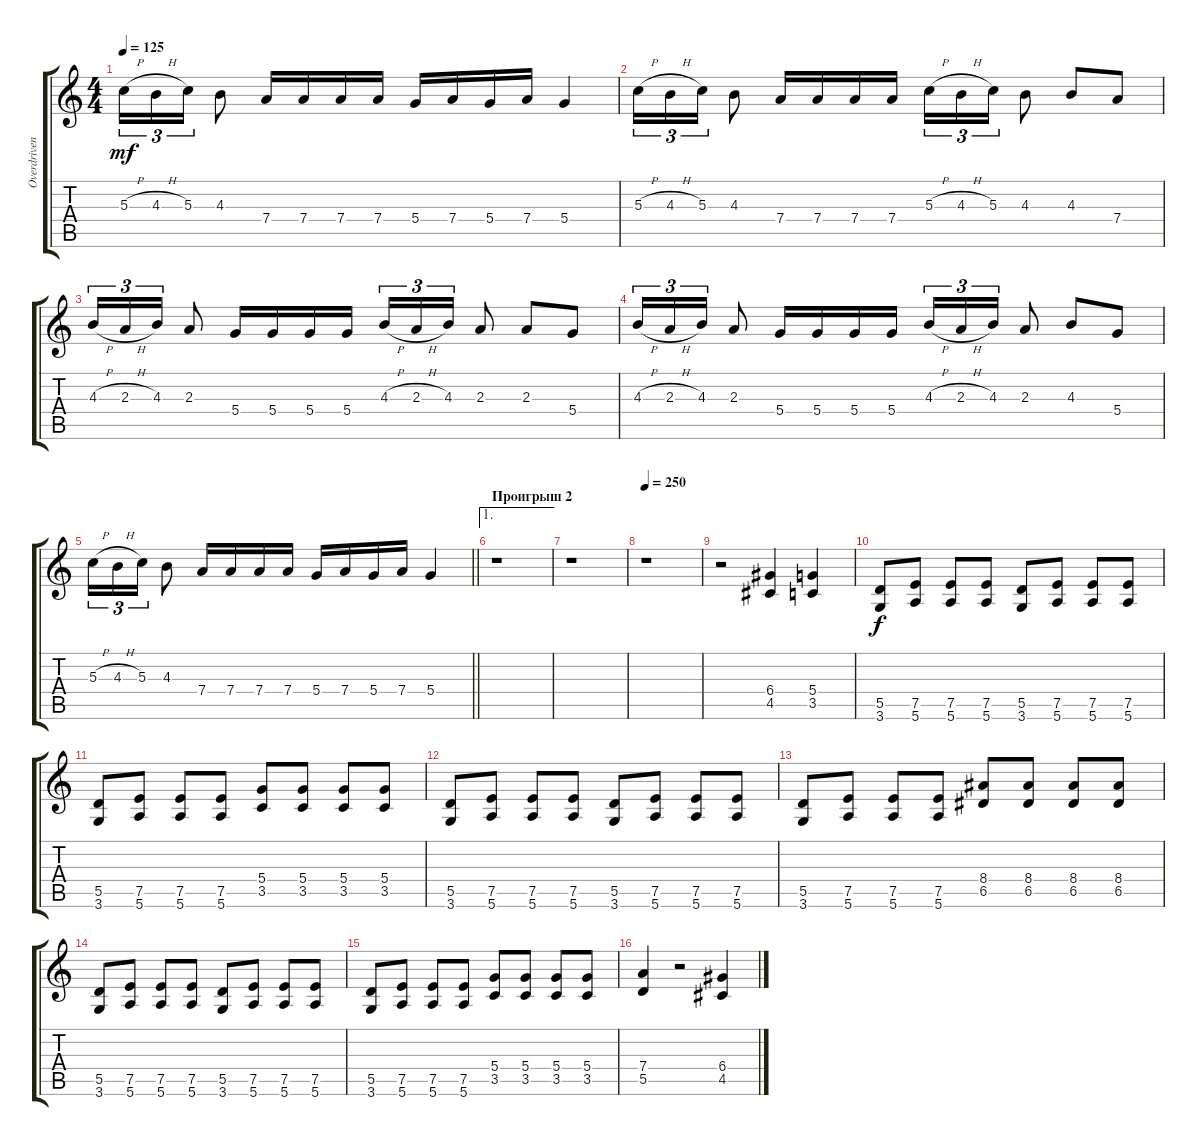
\track ("Overdriven" "Overdriven") {instrument electricguitarclean}
\staff {score tabs}
\tuning (E4 B3 G3 D3 A2 E2) {hide}
\ts (4 4)
\tempo 125
\clef g2
\ks c
5.3{h}.16{tu (3 2) dy mf} 4.3{h}.16{tu (3 2)} 5.3.16{tu (3 2)} 4.3.8 7.4.16 7.4.16 7.4.16 7.4.16 5.4.16 7.4.16 5.4.16 7.4.16 5.4.4 |
5.3{h}.16{tu (3 2)} 4.3{h}.16{tu (3 2)} 5.3.16{tu (3 2)} 4.3.8 7.4.16 7.4.16 7.4.16 7.4.16 5.3{h}.16{tu (3 2)} 4.3{h}.16{tu (3 2)} 5.3.16{tu (3 2)} 4.3.8 4.3.8 7.4.8 |
4.3{h}.16{tu (3 2)} 2.3{h}.16{tu (3 2)} 4.3.16{tu (3 2)} 2.3.8 5.4.16 5.4.16 5.4.16 5.4.16 4.3{h}.16{tu (3 2)} 2.3{h}.16{tu (3 2)} 4.3.16{tu (3 2)} 2.3.8 2.3.8 5.4.8 |
4.3{h}.16{tu (3 2)} 2.3{h}.16{tu (3 2)} 4.3.16{tu (3 2)} 2.3.8 5.4.16 5.4.16 5.4.16 5.4.16 4.3{h}.16{tu (3 2)} 2.3{h}.16{tu (3 2)} 4.3.16{tu (3 2)} 2.3.8 4.3.8 5.4.8 |
\barLineRight lightlight
5.3{h}.16{tu (3 2)} 4.3{h}.16{tu (3 2)} 5.3.16{tu (3 2)} 4.3.8 7.4.16 7.4.16 7.4.16 7.4.16 5.4.16 7.4.16 5.4.16 7.4.16 5.4.4 |
\ae 1
\section ("" "Проигрыш 2")
r.1 |
r.1 |
\tempo 250
r.1 |
r.2 (6.4 4.5).4 (5.4 3.5).4 |
(5.5 3.6).8{dy f} (7.5 5.6).8 (7.5 5.6).8 (7.5 5.6).8 (5.5 3.6).8 (7.5 5.6).8 (7.5 5.6).8 (7.5 5.6).8 |
(5.5 3.6).8 (7.5 5.6).8 (7.5 5.6).8 (7.5 5.6).8 (5.4 3.5).8 (5.4 3.5).8 (5.4 3.5).8 (5.4 3.5).8 |
(5.5 3.6).8 (7.5 5.6).8 (7.5 5.6).8 (7.5 5.6).8 (5.5 3.6).8 (7.5 5.6).8 (7.5 5.6).8 (7.5 5.6).8 |
(5.5 3.6).8 (7.5 5.6).8 (7.5 5.6).8 (7.5 5.6).8 (8.4 6.5).8 (8.4 6.5).8 (8.4 6.5).8 (8.4 6.5).8 |
(5.5 3.6).8 (7.5 5.6).8 (7.5 5.6).8 (7.5 5.6).8 (5.5 3.6).8 (7.5 5.6).8 (7.5 5.6).8 (7.5 5.6).8 |
(5.5 3.6).8 (7.5 5.6).8 (7.5 5.6).8 (7.5 5.6).8 (5.4 3.5).8 (5.4 3.5).8 (5.4 3.5).8 (5.4 3.5).8 |
(7.4 5.5).4 r.2 (6.4 4.5).4
